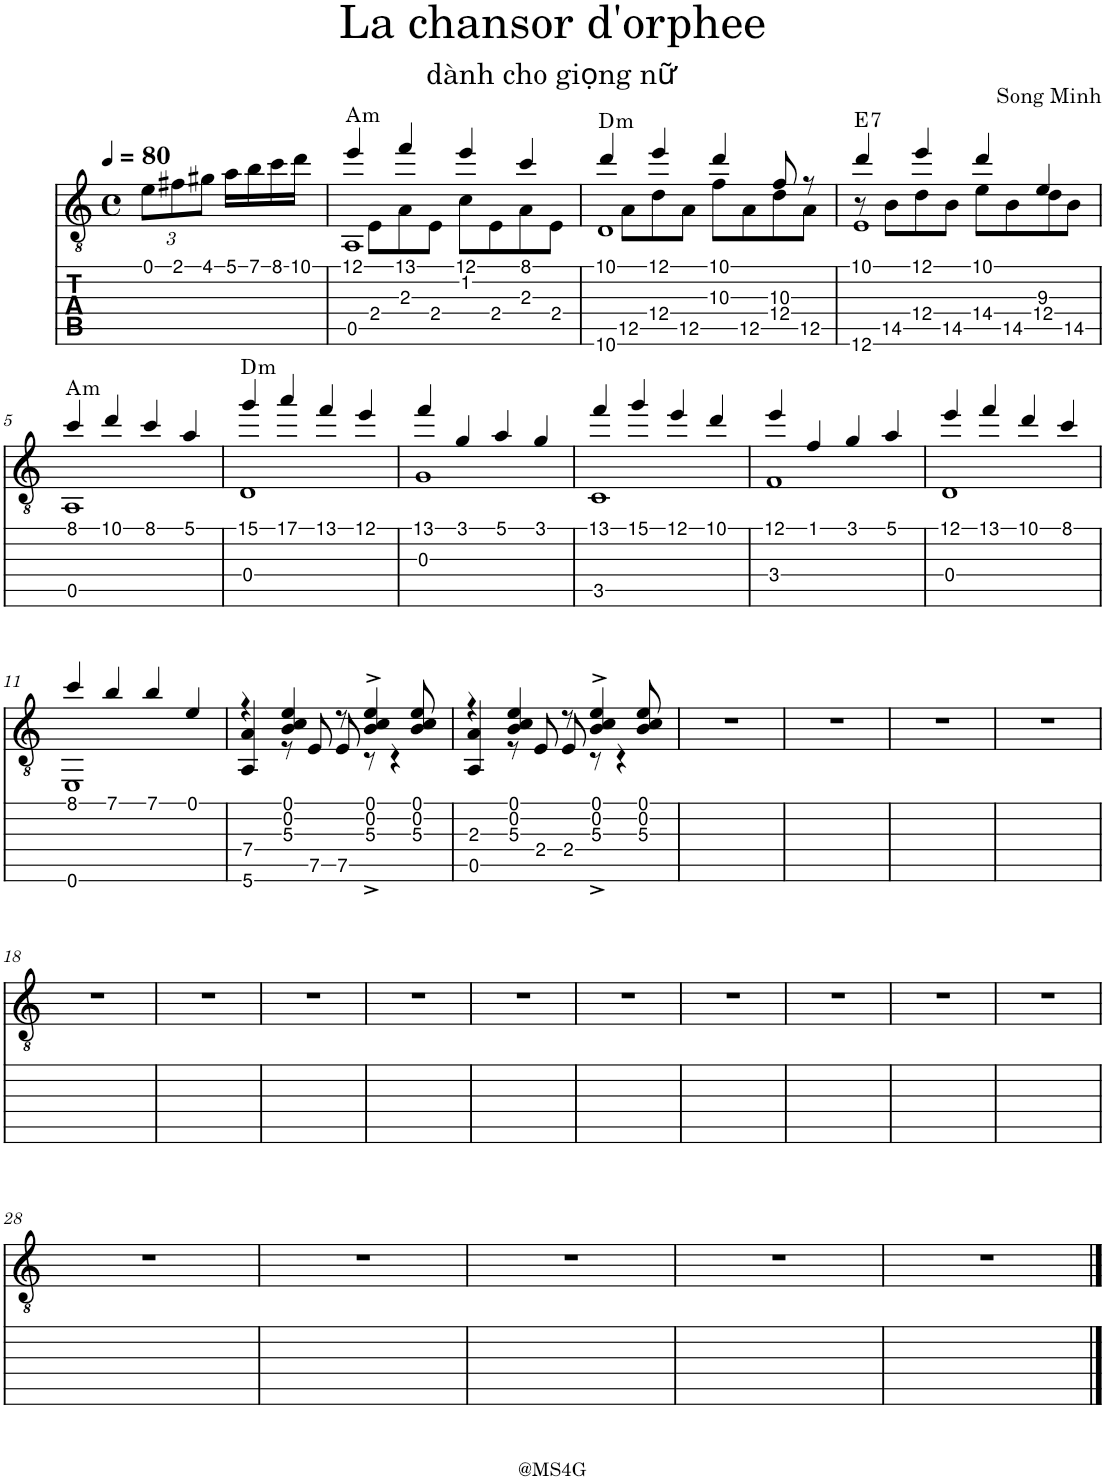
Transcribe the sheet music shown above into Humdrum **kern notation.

**kern	**kern	**harte
*part1	*part1	*part1
*staff2	*staff1	*
*I"Guitar	*	*
*I'Guit.	*	*
*stria6	*	*
*	*clefGv2	*
*k[]	*k[]	*
*M4/4	*M4/4	*
*met(c)	*met(c)	*
*MM80	*MM80	*
*Xbrackettup	*Xbrackettup	*
=1	=1	=1
12eL	12e\L	.
12f#	12f#X\	.
12g#J	12g#X\J	.
16aLL	16a\LL	.
16bJ	16b\	.
16ccL	16cc\	.
16ddJJ	16dd\JJ	.
=2	=2	=2
*^	*^	*
*	*^	*	*^	*
!	!	!	!	!	!	!LO:H:kt=m
4ee	8ryy	1AA	4ee/	8ryy	1AA	A:min
.	8E	.	.	8E\L	.	.
4ff	8AL	.	4ff/	8A\	.	.
.	8EJ	.	.	8E\J	.	.
4ee	8cL	.	4ee/	8c\L	.	.
.	8EJ	.	.	8E\	.	.
4cc	8AL	.	4cc/	8A\	.	.
.	8EJ	.	.	8E\J	.	.
=3	=3	=3	=3	=3	=3	=3
!	!	!	!	!	!	!LO:H:kt=m
4dd	8ryy	1D	4dd/	8ryy	1D	D:min
.	8A	.	.	8A\L	.	.
4ee	8dL	.	4ee/	8d\	.	.
.	8AJ	.	.	8A\J	.	.
4dd	8fL	.	4dd/	8f\L	.	.
.	8AJ	.	.	8A\	.	.
8f	8dL	.	8f/	8d\	.	.
8r	8AJ	.	8r	8A\J	.	.
=4	=4	=4	=4	=4	=4	=4
!	!	!	!	!	!	!LO:H:kt=7
4dd	8r	1E	4dd/	8r	1E	E:7
.	8B	.	.	8B\L	.	.
4ee	8dL	.	4ee/	8d\	.	.
.	8BJ	.	.	8B\J	.	.
4dd	8eL	.	4dd/	8e\L	.	.
.	8BJ	.	.	8B\	.	.
4e	8dL	.	4e/	8d\	.	.
.	8BJ	.	.	8B\J	.	.
*	*v	*v	*	*	*	*
*	*	*	*v	*v	*
!!LO:LB:g=z
=5	=5	=5	=5	=5
!	!	!	!	!LO:H:kt=m
4cc	1AA	4cc/	1AA	A:min
4dd	.	4dd/	.	.
4cc	.	4cc/	.	.
4a	.	4a/	.	.
=6	=6	=6	=6	=6
!	!	!	!	!LO:H:kt=m
4gg	1D	4gg/	1D	D:min
4aa	.	4aa/	.	.
4ff	.	4ff/	.	.
4ee	.	4ee/	.	.
=7	=7	=7	=7	=7
4ff	1G	4ff/	1G	.
4g	.	4g/	.	.
4a	.	4a/	.	.
4g	.	4g/	.	.
=8	=8	=8	=8	=8
4ff	1C	4ff/	1C	.
4gg	.	4gg/	.	.
4ee	.	4ee/	.	.
4dd	.	4dd/	.	.
=9	=9	=9	=9	=9
4ee	1F	4ee/	1F	.
4f	.	4f/	.	.
4g	.	4g/	.	.
4a	.	4a/	.	.
=10	=10	=10	=10	=10
4ee	1D	4ee/	1D	.
4ff	.	4ff/	.	.
4dd	.	4dd/	.	.
4cc	.	4cc/	.	.
!!LO:LB:g=z	!!
=11	=11	=11	=11	=11
4cc	1EE	4cc/	1EE	.
4b	.	4b/	.	.
4b	.	4b/	.	.
4e	.	4e/	.	.
=12	=12	=12	=12	=12
4r	4AA 4A	4r	4AA/ 4A/	.
4c 4B 4e	8r	4B/ 4c/ 4e/	8r	.
.	8E	.	8E/	.
8r	8E	8r	8E/	.
4c^ 4B^ 4e^	8r	4B/^ 4c/^ 4e/^	8r	.
.	4r	.	4r	.
8c 8B 8e	.	8B/ 8c/ 8e/	.	.
=13	=13	=13	=13	=13
4r	4AA 4A	4r	4AA/ 4A/	.
4c 4B 4e	8r	4B/ 4c/ 4e/	8r	.
.	8E	.	8E/	.
8r	8E	8r	8E/	.
4c^ 4B^ 4e^	8r	4B/^ 4c/^ 4e/^	8r	.
.	4r	.	4r	.
8c 8B 8e	.	8B/ 8c/ 8e/	.	.
*v	*v	*	*	*
*	*v	*v	*
=14	=14	=14
1r	1r	.
=15	=15	=15
1r	1r	.
=16	=16	=16
1r	1r	.
=17	=17	=17
1r	1r	.
!!LO:LB:g=z
=18	=18	=18
1r	1r	.
=19	=19	=19
1r	1r	.
=20	=20	=20
1r	1r	.
=21	=21	=21
1r	1r	.
=22	=22	=22
1r	1r	.
=23	=23	=23
1r	1r	.
=24	=24	=24
1r	1r	.
=25	=25	=25
1r	1r	.
=26	=26	=26
1r	1r	.
=27	=27	=27
1r	1r	.
!!LO:LB:g=z
=28	=28	=28
1r	1r	.
=29	=29	=29
1r	1r	.
=30	=30	=30
1r	1r	.
=31	=31	=31
1r	1r	.
=32	=32	=32
1r	1r	.
==	==	==
*-	*-	*-
